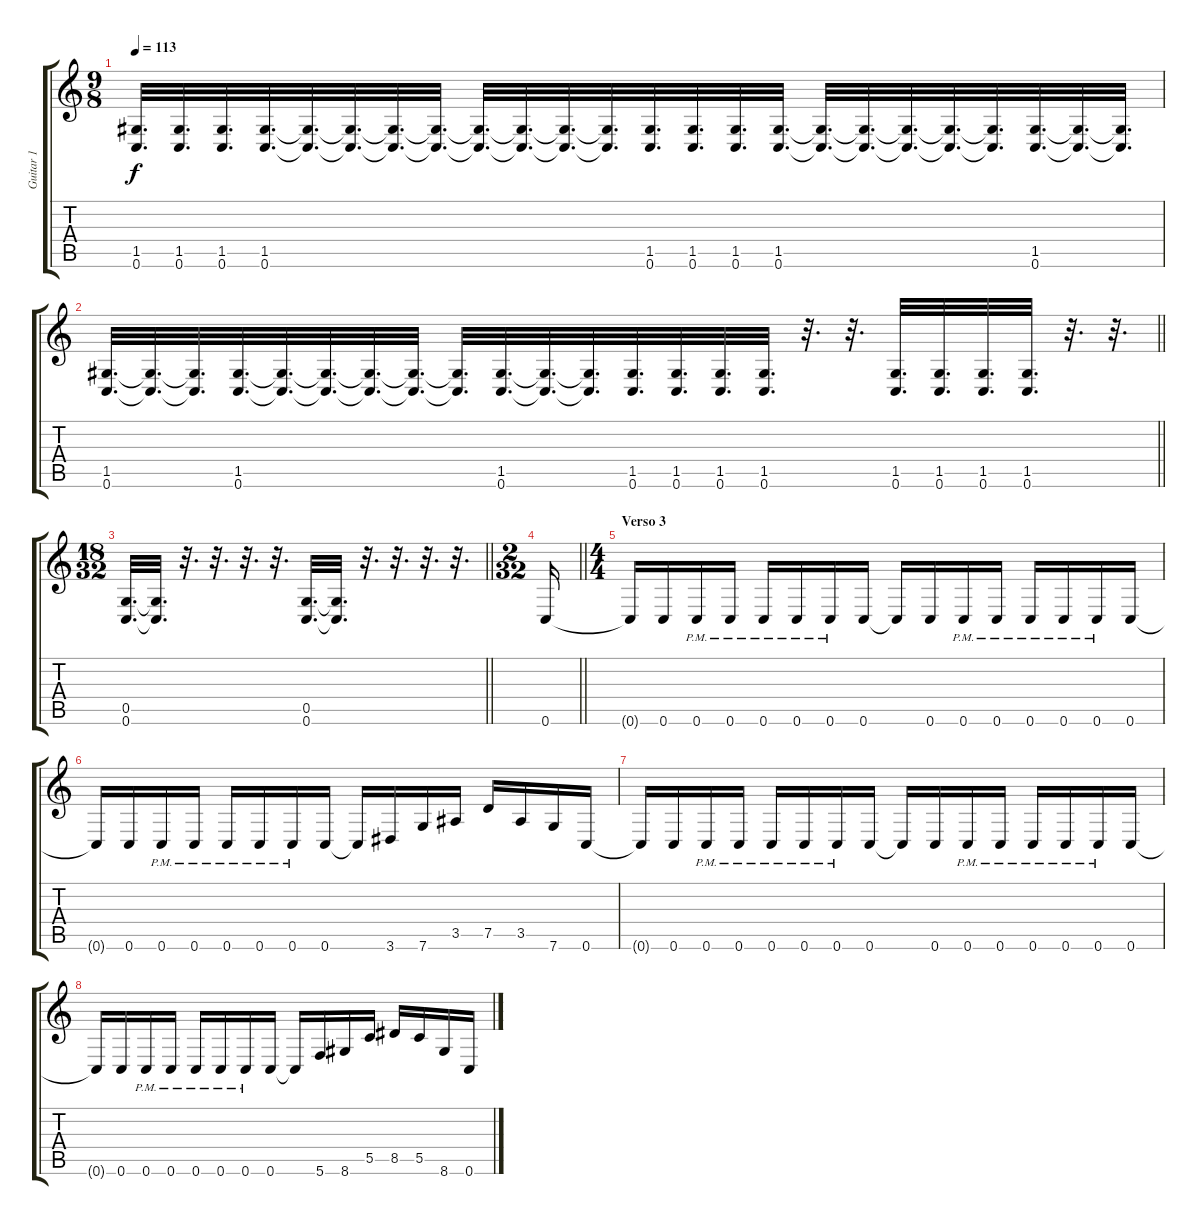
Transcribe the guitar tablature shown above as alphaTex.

\track ("Guitar 1" "Guitar 1") {instrument overdrivenguitar}
\staff {score tabs}
\tuning (D4 A3 F3 C3 G2 C2) {hide}
\ts (9 8)
\tempo 113
\clef g2
\ks c
(1.5 0.6).32{d dy f} (1.5 0.6).32{d} (1.5 0.6).32{d} (1.5 0.6).32{d} (1.5{t} 0.6{t}).32{d} (1.5{t} 0.6{t}).32{d} (1.5{t} 0.6{t}).32{d} (1.5{t} 0.6{t}).32{d} (1.5{t} 0.6{t}).32{d} (1.5{t} 0.6{t}).32{d} (1.5{t} 0.6{t}).32{d} (1.5{t} 0.6{t}).32{d} (1.5 0.6).32{d} (1.5 0.6).32{d} (1.5 0.6).32{d} (1.5 0.6).32{d} (1.5{t} 0.6{t}).32{d} (1.5{t} 0.6{t}).32{d} (1.5{t} 0.6{t}).32{d} (1.5{t} 0.6{t}).32{d} (1.5{t} 0.6{t}).32{d} (1.5 0.6).32{d} (1.5{t} 0.6{t}).32{d} (1.5{t} 0.6{t}).32{d} |
\barLineRight lightlight
(1.5 0.6).32{d} (1.5{t} 0.6{t}).32{d} (1.5{t} 0.6{t}).32{d} (1.5 0.6).32{d} (1.5{t} 0.6{t}).32{d} (1.5{t} 0.6{t}).32{d} (1.5{t} 0.6{t}).32{d} (1.5{t} 0.6{t}).32{d} (1.5{t} 0.6{t}).32{d} (1.5 0.6).32{d} (1.5{t} 0.6{t}).32{d} (1.5{t} 0.6{t}).32{d} (1.5 0.6).32{d} (1.5 0.6).32{d} (1.5 0.6).32{d} (1.5 0.6).32{d} r.32{d} r.32{d} (1.5 0.6).32{d} (1.5 0.6).32{d} (1.5 0.6).32{d} (1.5 0.6).32{d} r.32{d} r.32{d} |
\ts (18 32)
\barLineRight lightlight
(0.5 0.6).32{d} (0.5{t} 0.6{t}).32{d} r.32{d} r.32{d} r.32{d} r.32{d} (0.5 0.6).32{d} (0.5{t} 0.6{t}).32{d} r.32{d} r.32{d} r.32{d} r.32{d} |
\ts (2 32)
\barLineRight lightlight
0.6.16 |
\ts (4 4)
\section ("" "Verso 3")
0.6{t}.16 0.6.16 0.6{pm}.16 0.6{pm}.16 0.6{pm}.16 0.6{pm}.16 0.6{pm}.16 0.6.16 0.6{t}.16 0.6.16 0.6{pm}.16 0.6{pm}.16 0.6{pm}.16 0.6{pm}.16 0.6{pm}.16 0.6.16 |
0.6{t}.16 0.6.16 0.6{pm}.16 0.6{pm}.16 0.6{pm}.16 0.6{pm}.16 0.6{pm}.16 0.6.16 0.6{t}.16 3.6.16 7.6.16 3.5.16 7.5.16 3.5.16 7.6.16 0.6.16 |
0.6{t}.16 0.6.16 0.6{pm}.16 0.6{pm}.16 0.6{pm}.16 0.6{pm}.16 0.6{pm}.16 0.6.16 0.6{t}.16 0.6.16 0.6{pm}.16 0.6{pm}.16 0.6{pm}.16 0.6{pm}.16 0.6{pm}.16 0.6.16 |
0.6{t}.16 0.6.16 0.6{pm}.16 0.6{pm}.16 0.6{pm}.16 0.6{pm}.16 0.6{pm}.16 0.6.16 0.6{t}.16 5.6.16 8.6.16 5.5.16 8.5.16 5.5.16 8.6.16 0.6.16
